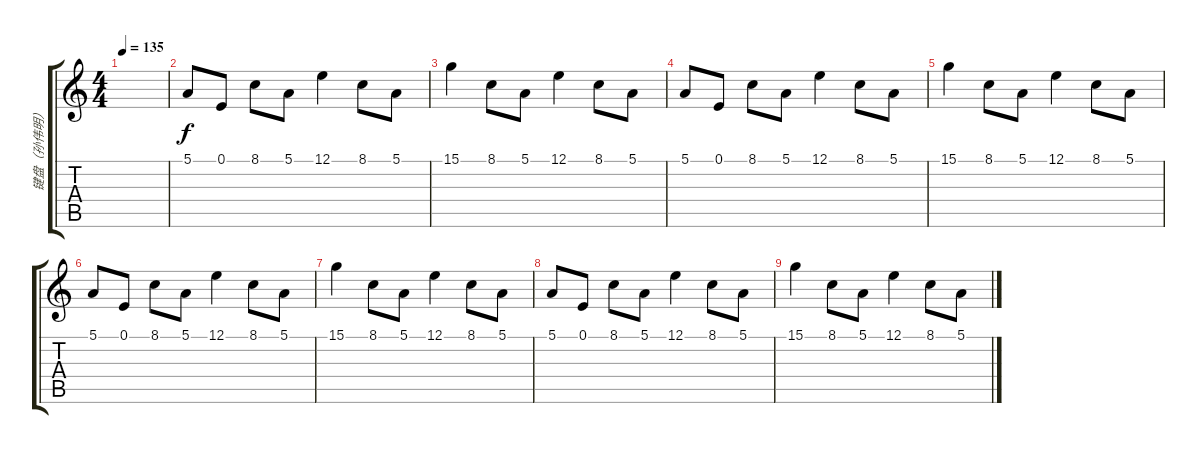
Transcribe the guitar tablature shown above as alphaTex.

\track ("键盘（孙伟明）" "键盘（孙伟明）") {instrument fx5brightness}
\staff {score tabs}
\tuning (E4 B3 G3 D3 A2 E2) {hide}
\ts (4 4)
\tempo 135
\clef g2
\ks c
|
5.1.8{instrument vibraphone} 0.1.8 8.1.8 5.1.8 12.1.4 8.1.8 5.1.8 |
15.1.4 8.1.8 5.1.8 12.1.4 8.1.8 5.1.8 |
5.1.8 0.1.8 8.1.8 5.1.8 12.1.4 8.1.8 5.1.8 |
15.1.4 8.1.8 5.1.8 12.1.4 8.1.8 5.1.8 |
5.1.8 0.1.8 8.1.8 5.1.8 12.1.4 8.1.8 5.1.8 |
15.1.4 8.1.8 5.1.8 12.1.4 8.1.8 5.1.8 |
5.1.8 0.1.8 8.1.8 5.1.8 12.1.4 8.1.8 5.1.8 |
15.1.4 8.1.8 5.1.8 12.1.4 8.1.8 5.1.8
